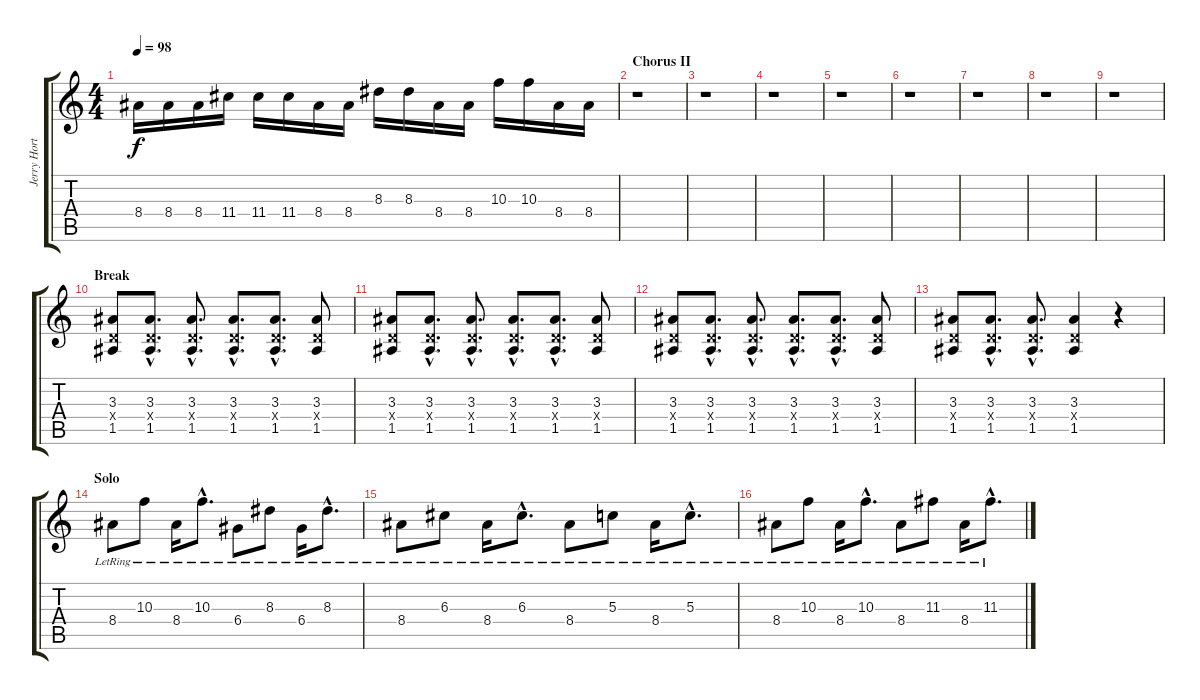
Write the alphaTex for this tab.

\track ("Jerry Horton - Guitar" "Jerry Hort") {instrument overdrivenguitar}
\staff {score tabs}
\tuning (E4 B3 G3 D3 A2 D2) {hide}
\ts (4 4)
\tempo 98
\clef g2
\ks c
8.4.16{dy f} 8.4.16 8.4.16 11.4.16 11.4.16 11.4.16 8.4.16 8.4.16 8.3.16 8.3.16 8.4.16 8.4.16 10.3.16 10.3.16 8.4.16 8.4.16 |
\section ("" "Chorus II")
r.1 |
r.1 |
r.1 |
r.1 |
r.1 |
r.1 |
r.1 |
r.1 |
\section ("" "Break")
(3.3 0.4{x} 1.5).8 (3.3{hac} 0.4{hac x} 1.5{hac}).8{d} (3.3{hac} 0.4{hac x} 1.5{hac}).8{d} (3.3{hac} 0.4{hac x} 1.5{hac}).8{d} (3.3{hac} 0.4{hac x} 1.5{hac}).8{d} (3.3 0.4{x} 1.5).8 |
(3.3 0.4{x} 1.5).8 (3.3{hac} 0.4{hac x} 1.5{hac}).8{d} (3.3{hac} 0.4{hac x} 1.5{hac}).8{d} (3.3{hac} 0.4{hac x} 1.5{hac}).8{d} (3.3{hac} 0.4{hac x} 1.5{hac}).8{d} (3.3 0.4{x} 1.5).8 |
(3.3 0.4{x} 1.5).8 (3.3{hac} 0.4{hac x} 1.5{hac}).8{d} (3.3{hac} 0.4{hac x} 1.5{hac}).8{d} (3.3{hac} 0.4{hac x} 1.5{hac}).8{d} (3.3{hac} 0.4{hac x} 1.5{hac}).8{d} (3.3 0.4{x} 1.5).8 |
(3.3 0.4{x} 1.5).8 (3.3{hac} 0.4{hac x} 1.5{hac}).8{d} (3.3{hac} 0.4{hac x} 1.5{hac}).8{d} (3.3 0.4{x} 1.5).4 r.4 |
\section ("" "Solo")
8.4{lr}.8 10.3{lr}.8 8.4{lr}.16 10.3{hac lr}.8{d} 6.4{lr}.8 8.3{lr}.8 6.4{lr}.16 8.3{hac lr}.8{d} |
8.4{lr}.8 6.3{lr}.8 8.4{lr}.16 6.3{hac lr}.8{d} 8.4{lr}.8 5.3{lr}.8 8.4{lr}.16 5.3{hac lr}.8{d} |
8.4{lr}.8 10.3{lr}.8 8.4{lr}.16 10.3{hac lr}.8{d} 8.4{lr}.8 11.3{lr}.8 8.4{lr}.16 11.3{hac lr}.8{d}
